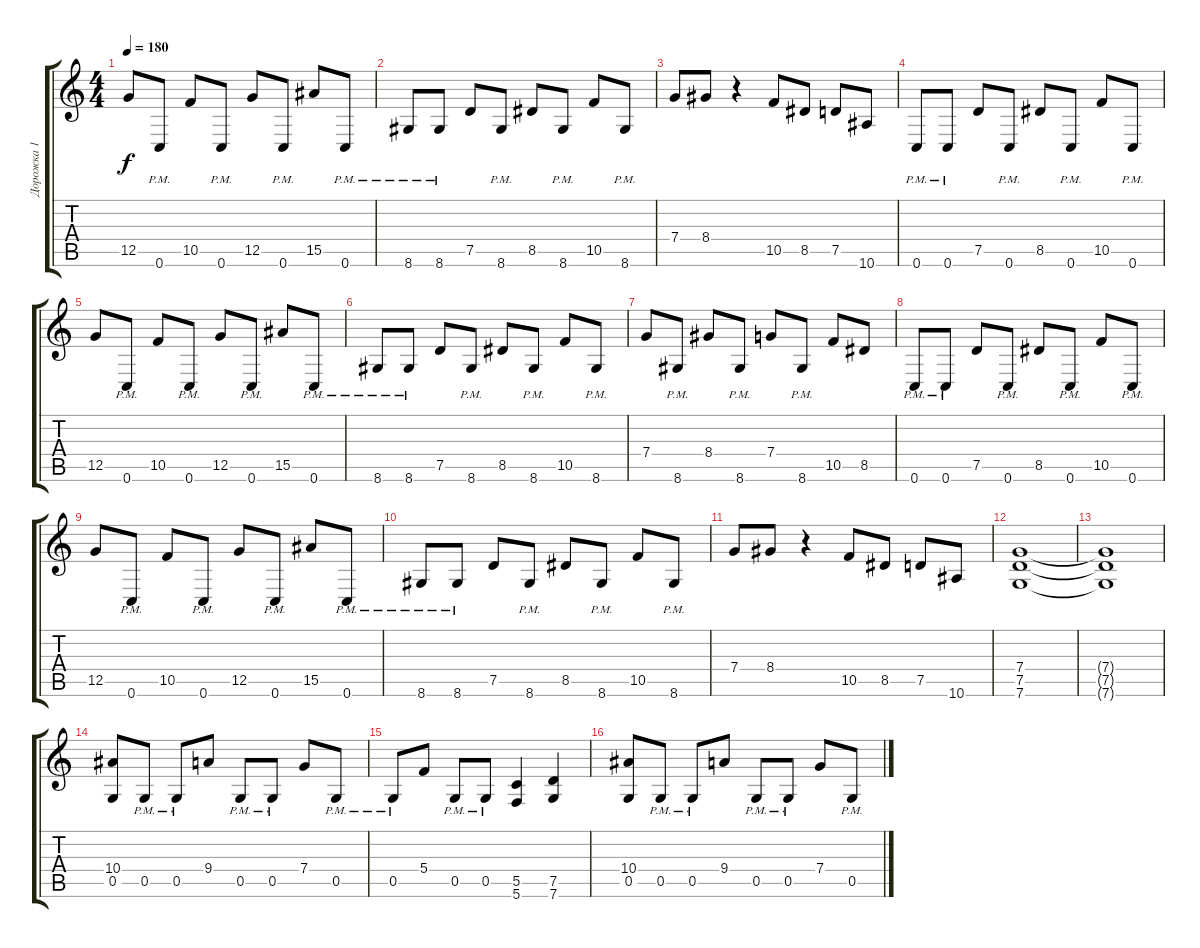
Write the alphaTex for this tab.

\track ("Дорожка 1" "Дорожка 1") {instrument distortionguitar}
\staff {score tabs}
\tuning (D4 A3 F3 C3 G2 C2) {hide}
\ts (4 4)
\tempo 180
\clef g2
\ks c
12.5.8{dy f} 0.6{pm}.8 10.5.8 0.6{pm}.8 12.5.8 0.6{pm}.8 15.5.8 0.6{pm}.8 |
8.6{pm}.8 8.6{pm}.8 7.5.8 8.6{pm}.8 8.5.8 8.6{pm}.8 10.5.8 8.6{pm}.8 |
7.4.8 8.4.8 r.4 10.5.8 8.5.8 7.5.8 10.6.8 |
0.6{pm}.8 0.6{pm}.8 7.5.8 0.6{pm}.8 8.5.8 0.6{pm}.8 10.5.8 0.6{pm}.8 |
12.5.8 0.6{pm}.8 10.5.8 0.6{pm}.8 12.5.8 0.6{pm}.8 15.5.8 0.6{pm}.8 |
8.6{pm}.8 8.6{pm}.8 7.5.8 8.6{pm}.8 8.5.8 8.6{pm}.8 10.5.8 8.6{pm}.8 |
7.4.8 8.6{pm}.8 8.4.8 8.6{pm}.8 7.4.8 8.6{pm}.8 10.5.8 8.5.8 |
0.6{pm}.8 0.6{pm}.8 7.5.8 0.6{pm}.8 8.5.8 0.6{pm}.8 10.5.8 0.6{pm}.8 |
12.5.8 0.6{pm}.8 10.5.8 0.6{pm}.8 12.5.8 0.6{pm}.8 15.5.8 0.6{pm}.8 |
8.6{pm}.8 8.6{pm}.8 7.5.8 8.6{pm}.8 8.5.8 8.6{pm}.8 10.5.8 8.6{pm}.8 |
7.4.8 8.4.8 r.4 10.5.8 8.5.8 7.5.8 10.6.8 |
(7.4 7.5 7.6).1 |
(7.4{t} 7.5{t} 7.6{t}).1 |
(10.4 0.5).8 0.5{pm}.8 0.5{pm}.8 9.4.8 0.5{pm}.8 0.5{pm}.8 7.4.8 0.5{pm}.8 |
0.5{pm}.8 5.4.8 0.5{pm}.8 0.5{pm}.8 (5.5 5.6).4 (7.5 7.6).4 |
(10.4 0.5).8 0.5{pm}.8 0.5{pm}.8 9.4.8 0.5{pm}.8 0.5{pm}.8 7.4.8 0.5{pm}.8
